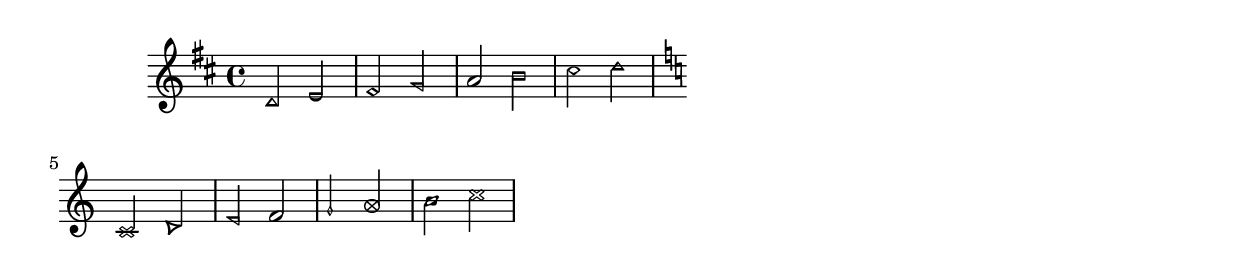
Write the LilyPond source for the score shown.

%% Do not edit this file; it is auto-generated from LSR http://lsr.dsi.unimi.it
%% This file is in the public domain.
\version "2.13.1"

\header {
  lsrtags = "pitches, editorial-annotations"

%% Translation of GIT committish: 48f804da6794a7bc8e7fdd4b1649f485b0b09d26
  doctitlees = "Aplicar estilos de cabeza según la nota de la escala"
  texidoces = "
La propiedad @code{shapeNoteStyles} se puede usar para definir varios
estilos de cabezas de nota para cada grado de la escala (según esté
establecido por la armadura o por la propiedad \"tonic\").  Esta
propiedad requiere un conjunto de símbolos, que pueden ser puramente
arbitrarios (se permiten expresiones geométricas como @code{triangle},
triángulo, @code{cross}, aspas, y @code{xcircle}, círculo con aspas) o
basados en una antigua tradición americana de grabado (ciertos nombres
de nota latinos trambién se permiten).

Dicho esto, para imitar antiguos cancioneros americanos, existen varios
estilos predefinidos de cabezas de nota disponibles a través de
instrucciones de abreviatura como @code{\\aikenHeads} o
@code{\\sacredHarpHeads}.

Este ejemplo muestra distintas formas de obtener cabezas de notas con forma,
y muestra la capacidad de transportar una melodía sin perder la
correspondencia entre las funciones armónicas y los estilos de cabezas de
nota.

"

%% Translation of GIT committish: e75f1604a1b866c853dee42dbffcb7800c706a5f
  doctitlede = "Notenkopfstile besierend auf der Tonleiterstufe erstellen"
  texidocde = "
Die @code{shapeNoteStyles}-(NotenFormenStile)-Eigenschaft kann benutzt
werden, um verschiedene Notenstile für jeden Schritt der Tonleiter
zudefinieren (vorgegeben von der Tonart oder der @q{tonic}
(Tonika)-Eigneschaft.  Diese Eigenschaft braucht eine Anzahl von Symbolen,
welche beliebig sein können (geometrische Ausdrücke wie @code{triangle}
(Dreieck), @code{cross} (Kreuz) und @code{xcircle} (X-Kreis) sind erlaubt)
oder basierend auf einer alten amerikanischen Notensatztradition (einige
lateinische Notenbezeichnungen sind auch erlaubt).

Um alte amerikanische Liederbücher zu imitieren, gibt es einige
vordefinierte Notenstile wie etwa @code{\\aikenHeads} (im Stil von Aiken)
oder @code{\\sacredHarpHeads} (im Stil der Sacred Harp-Tradition).

Dieses Beispiel zeigt, wie man unterschiedlich geformte Noten erhält und
eine Melodie transponieren kann, ohne dass das Verhältnis zwischen den
harmonischen Funktionen und dem Notenstil verloren geht.

"

  texidoc = "
The @code{shapeNoteStyles} property can be used to define various note
head styles for each step of the scale (as set by the key signature or
the \"tonic\" property). This property requires a set of symbols, which
can be purely arbitrary (geometrical expressions such as
@code{triangle}, @code{cross}, and @code{xcircle} are allowed) or based
on old American engraving tradition (some latin note names are also
allowed).

That said, to imitate old American song books, there are several
predefined note head styles available through shortcut commands such as
@code{\\aikenHeads} or @code{\\sacredHarpHeads}.

This example shows different ways to obtain shape note heads, and
demonstrates the ability to transpose a melody without losing the
correspondence between harmonic functions and note head styles. 

"
  doctitle = "Applying note head styles depending on the step of the scale"
} % begin verbatim

fragment = {
  \key c \major
  c2 d
  e2 f
  g2 a
  b2 c
}

\score {
  \new Staff {
    \transpose c d 
    \relative c' {
      \set shapeNoteStyles = #'#(do re mi fa
                                 #f la ti)
      \fragment
    }

    \break

    \relative c' {
      \set shapeNoteStyles  = #'#(cross triangle fa #f
                                  mensural xcircle diamond)
      \fragment
    }
  }
  \layout { ragged-right = ##t }
}
